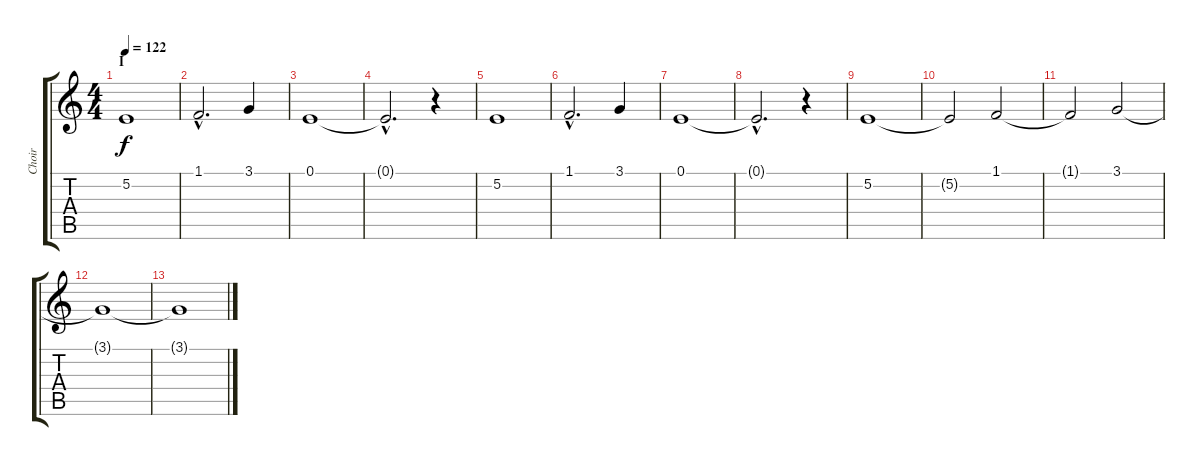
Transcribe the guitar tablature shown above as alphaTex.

\track ("Choir" "Choir") {instrument choiraahs}
\staff {score tabs}
\tuning (E4 B3 G3 D3 A2 E2) {hide}
\ts (4 4)
\section ("" "I")
\tempo 122
\clef g2
\ks c
5.2.1{dy f} |
1.1{hac}.2{d} 3.1.4 |
0.1.1 |
0.1{hac t}.2{d} r.4 |
5.2.1 |
1.1{hac}.2{d} 3.1.4 |
0.1.1 |
0.1{hac t}.2{d} r.4 |
5.2.1 |
5.2{t}.2 1.1.2 |
1.1{t}.2 3.1.2 |
3.1{t}.1 |
3.1{t}.1
